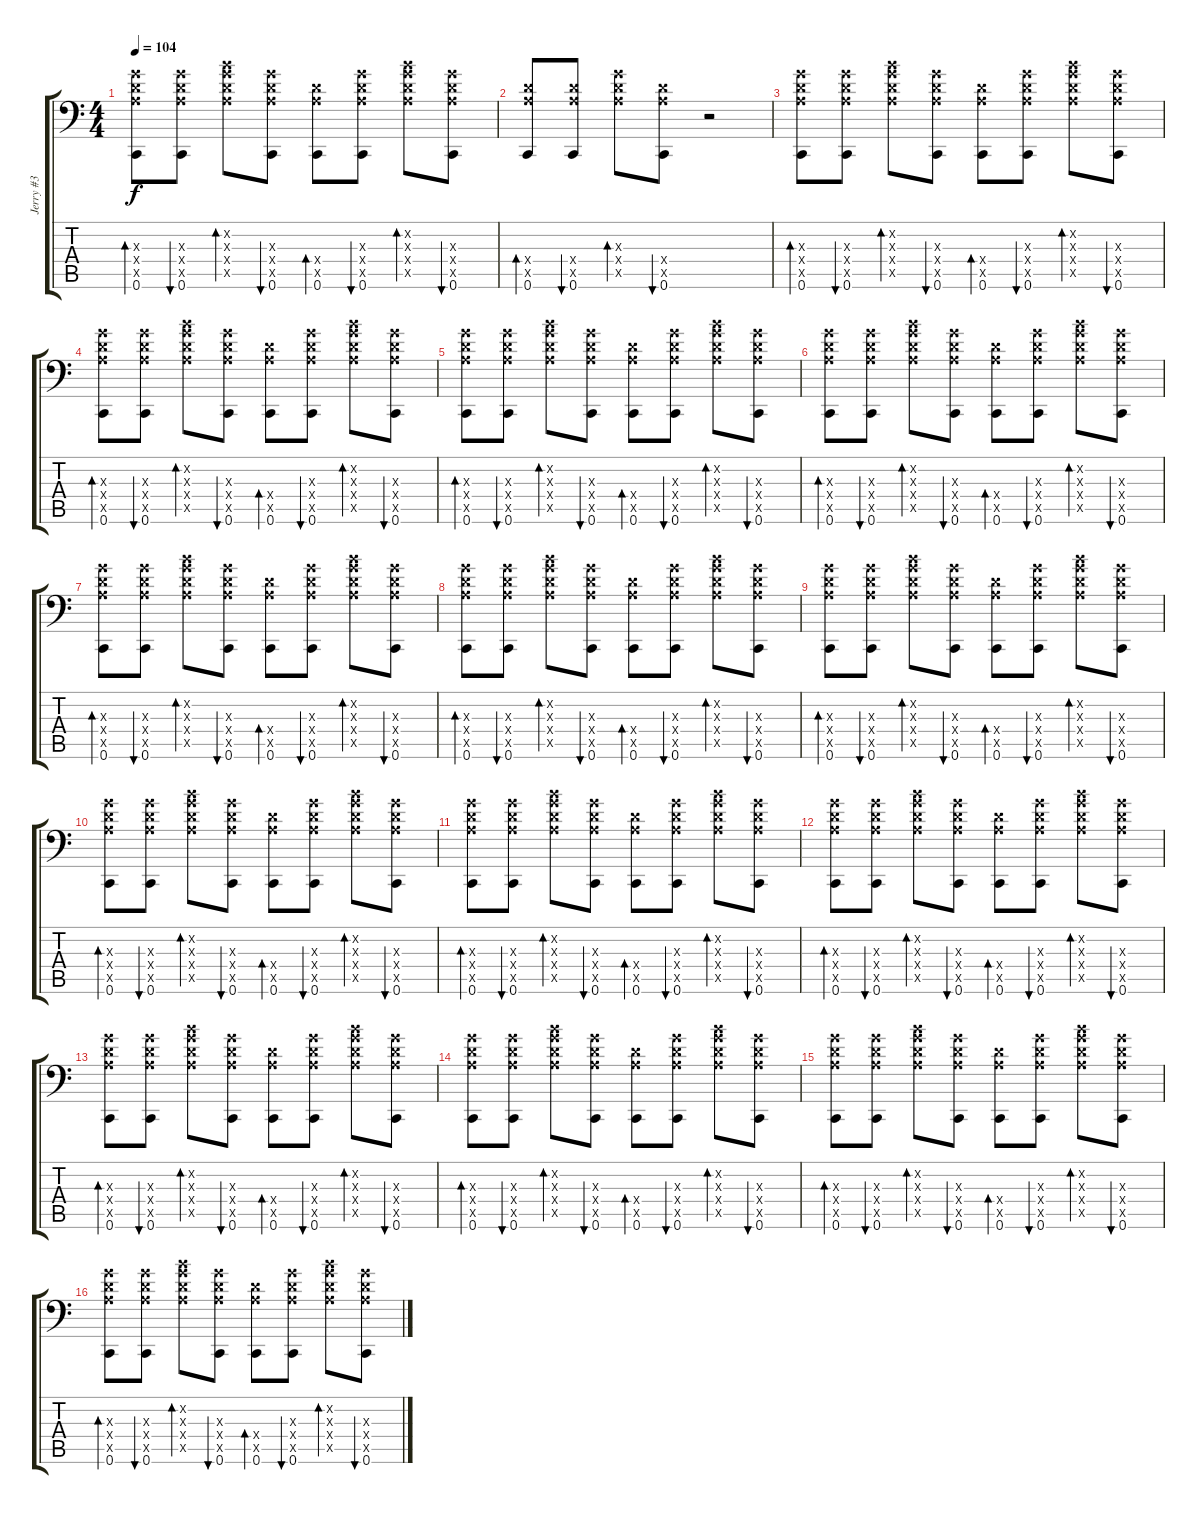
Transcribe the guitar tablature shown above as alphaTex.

\track ("Jerry #3" "Jerry #3") {instrument electricguitarclean}
\staff {score tabs}
\tuning (E4 B3 G3 D3 A2 C1) {hide}
\ts (4 4)
\tempo 104
\clef f4
\ks c
(0.3{x} 0.4{x} 0.5{x} 0.6).8{bd 60 dy f} (0.3{x} 0.4{x} 0.5{x} 0.6).8{bu 60} (0.2{x} 0.3{x} 0.4{x} 0.5{x}).8{bd 60} (0.3{x} 0.4{x} 0.5{x} 0.6).8{bu 60} (0.4{x} 0.5{x} 0.6).8{bd 60} (0.3{x} 0.4{x} 0.5{x} 0.6).8{bu 60} (0.2{x} 0.3{x} 0.4{x} 0.5{x}).8{bd 60} (0.3{x} 0.4{x} 0.5{x} 0.6).8{bu 60} |
(0.4{x} 0.5{x} 0.6).8{bd 60} (0.4{x} 0.5{x} 0.6).8{bu 60} (0.3{x} 0.4{x} 0.5{x}).8{bd 60} (0.4{x} 0.5{x} 0.6).8{bu 60} r.2 |
(0.3{x} 0.4{x} 0.5{x} 0.6).8{bd 60} (0.3{x} 0.4{x} 0.5{x} 0.6).8{bu 60} (0.2{x} 0.3{x} 0.4{x} 0.5{x}).8{bd 60} (0.3{x} 0.4{x} 0.5{x} 0.6).8{bu 60} (0.4{x} 0.5{x} 0.6).8{bd 60} (0.3{x} 0.4{x} 0.5{x} 0.6).8{bu 60} (0.2{x} 0.3{x} 0.4{x} 0.5{x}).8{bd 60} (0.3{x} 0.4{x} 0.5{x} 0.6).8{bu 60} |
(0.3{x} 0.4{x} 0.5{x} 0.6).8{bd 60} (0.3{x} 0.4{x} 0.5{x} 0.6).8{bu 60} (0.2{x} 0.3{x} 0.4{x} 0.5{x}).8{bd 60} (0.3{x} 0.4{x} 0.5{x} 0.6).8{bu 60} (0.4{x} 0.5{x} 0.6).8{bd 60} (0.3{x} 0.4{x} 0.5{x} 0.6).8{bu 60} (0.2{x} 0.3{x} 0.4{x} 0.5{x}).8{bd 60} (0.3{x} 0.4{x} 0.5{x} 0.6).8{bu 60} |
(0.3{x} 0.4{x} 0.5{x} 0.6).8{bd 60} (0.3{x} 0.4{x} 0.5{x} 0.6).8{bu 60} (0.2{x} 0.3{x} 0.4{x} 0.5{x}).8{bd 60} (0.3{x} 0.4{x} 0.5{x} 0.6).8{bu 60} (0.4{x} 0.5{x} 0.6).8{bd 60} (0.3{x} 0.4{x} 0.5{x} 0.6).8{bu 60} (0.2{x} 0.3{x} 0.4{x} 0.5{x}).8{bd 60} (0.3{x} 0.4{x} 0.5{x} 0.6).8{bu 60} |
(0.3{x} 0.4{x} 0.5{x} 0.6).8{bd 60} (0.3{x} 0.4{x} 0.5{x} 0.6).8{bu 60} (0.2{x} 0.3{x} 0.4{x} 0.5{x}).8{bd 60} (0.3{x} 0.4{x} 0.5{x} 0.6).8{bu 60} (0.4{x} 0.5{x} 0.6).8{bd 60} (0.3{x} 0.4{x} 0.5{x} 0.6).8{bu 60} (0.2{x} 0.3{x} 0.4{x} 0.5{x}).8{bd 60} (0.3{x} 0.4{x} 0.5{x} 0.6).8{bu 60} |
(0.3{x} 0.4{x} 0.5{x} 0.6).8{bd 60} (0.3{x} 0.4{x} 0.5{x} 0.6).8{bu 60} (0.2{x} 0.3{x} 0.4{x} 0.5{x}).8{bd 60} (0.3{x} 0.4{x} 0.5{x} 0.6).8{bu 60} (0.4{x} 0.5{x} 0.6).8{bd 60} (0.3{x} 0.4{x} 0.5{x} 0.6).8{bu 60} (0.2{x} 0.3{x} 0.4{x} 0.5{x}).8{bd 60} (0.3{x} 0.4{x} 0.5{x} 0.6).8{bu 60} |
(0.3{x} 0.4{x} 0.5{x} 0.6).8{bd 60} (0.3{x} 0.4{x} 0.5{x} 0.6).8{bu 60} (0.2{x} 0.3{x} 0.4{x} 0.5{x}).8{bd 60} (0.3{x} 0.4{x} 0.5{x} 0.6).8{bu 60} (0.4{x} 0.5{x} 0.6).8{bd 60} (0.3{x} 0.4{x} 0.5{x} 0.6).8{bu 60} (0.2{x} 0.3{x} 0.4{x} 0.5{x}).8{bd 60} (0.3{x} 0.4{x} 0.5{x} 0.6).8{bu 60} |
(0.3{x} 0.4{x} 0.5{x} 0.6).8{bd 60} (0.3{x} 0.4{x} 0.5{x} 0.6).8{bu 60} (0.2{x} 0.3{x} 0.4{x} 0.5{x}).8{bd 60} (0.3{x} 0.4{x} 0.5{x} 0.6).8{bu 60} (0.4{x} 0.5{x} 0.6).8{bd 60} (0.3{x} 0.4{x} 0.5{x} 0.6).8{bu 60} (0.2{x} 0.3{x} 0.4{x} 0.5{x}).8{bd 60} (0.3{x} 0.4{x} 0.5{x} 0.6).8{bu 60} |
(0.3{x} 0.4{x} 0.5{x} 0.6).8{bd 60} (0.3{x} 0.4{x} 0.5{x} 0.6).8{bu 60} (0.2{x} 0.3{x} 0.4{x} 0.5{x}).8{bd 60} (0.3{x} 0.4{x} 0.5{x} 0.6).8{bu 60} (0.4{x} 0.5{x} 0.6).8{bd 60} (0.3{x} 0.4{x} 0.5{x} 0.6).8{bu 60} (0.2{x} 0.3{x} 0.4{x} 0.5{x}).8{bd 60} (0.3{x} 0.4{x} 0.5{x} 0.6).8{bu 60} |
(0.3{x} 0.4{x} 0.5{x} 0.6).8{bd 60} (0.3{x} 0.4{x} 0.5{x} 0.6).8{bu 60} (0.2{x} 0.3{x} 0.4{x} 0.5{x}).8{bd 60} (0.3{x} 0.4{x} 0.5{x} 0.6).8{bu 60} (0.4{x} 0.5{x} 0.6).8{bd 60} (0.3{x} 0.4{x} 0.5{x} 0.6).8{bu 60} (0.2{x} 0.3{x} 0.4{x} 0.5{x}).8{bd 60} (0.3{x} 0.4{x} 0.5{x} 0.6).8{bu 60} |
(0.3{x} 0.4{x} 0.5{x} 0.6).8{bd 60} (0.3{x} 0.4{x} 0.5{x} 0.6).8{bu 60} (0.2{x} 0.3{x} 0.4{x} 0.5{x}).8{bd 60} (0.3{x} 0.4{x} 0.5{x} 0.6).8{bu 60} (0.4{x} 0.5{x} 0.6).8{bd 60} (0.3{x} 0.4{x} 0.5{x} 0.6).8{bu 60} (0.2{x} 0.3{x} 0.4{x} 0.5{x}).8{bd 60} (0.3{x} 0.4{x} 0.5{x} 0.6).8{bu 60} |
(0.3{x} 0.4{x} 0.5{x} 0.6).8{bd 60} (0.3{x} 0.4{x} 0.5{x} 0.6).8{bu 60} (0.2{x} 0.3{x} 0.4{x} 0.5{x}).8{bd 60} (0.3{x} 0.4{x} 0.5{x} 0.6).8{bu 60} (0.4{x} 0.5{x} 0.6).8{bd 60} (0.3{x} 0.4{x} 0.5{x} 0.6).8{bu 60} (0.2{x} 0.3{x} 0.4{x} 0.5{x}).8{bd 60} (0.3{x} 0.4{x} 0.5{x} 0.6).8{bu 60} |
(0.3{x} 0.4{x} 0.5{x} 0.6).8{bd 60} (0.3{x} 0.4{x} 0.5{x} 0.6).8{bu 60} (0.2{x} 0.3{x} 0.4{x} 0.5{x}).8{bd 60} (0.3{x} 0.4{x} 0.5{x} 0.6).8{bu 60} (0.4{x} 0.5{x} 0.6).8{bd 60} (0.3{x} 0.4{x} 0.5{x} 0.6).8{bu 60} (0.2{x} 0.3{x} 0.4{x} 0.5{x}).8{bd 60} (0.3{x} 0.4{x} 0.5{x} 0.6).8{bu 60} |
(0.3{x} 0.4{x} 0.5{x} 0.6).8{bd 60} (0.3{x} 0.4{x} 0.5{x} 0.6).8{bu 60} (0.2{x} 0.3{x} 0.4{x} 0.5{x}).8{bd 60} (0.3{x} 0.4{x} 0.5{x} 0.6).8{bu 60} (0.4{x} 0.5{x} 0.6).8{bd 60} (0.3{x} 0.4{x} 0.5{x} 0.6).8{bu 60} (0.2{x} 0.3{x} 0.4{x} 0.5{x}).8{bd 60} (0.3{x} 0.4{x} 0.5{x} 0.6).8{bu 60} |
(0.3{x} 0.4{x} 0.5{x} 0.6).8{bd 60} (0.3{x} 0.4{x} 0.5{x} 0.6).8{bu 60} (0.2{x} 0.3{x} 0.4{x} 0.5{x}).8{bd 60} (0.3{x} 0.4{x} 0.5{x} 0.6).8{bu 60} (0.4{x} 0.5{x} 0.6).8{bd 60} (0.3{x} 0.4{x} 0.5{x} 0.6).8{bu 60} (0.2{x} 0.3{x} 0.4{x} 0.5{x}).8{bd 60} (0.3{x} 0.4{x} 0.5{x} 0.6).8{bu 60}
